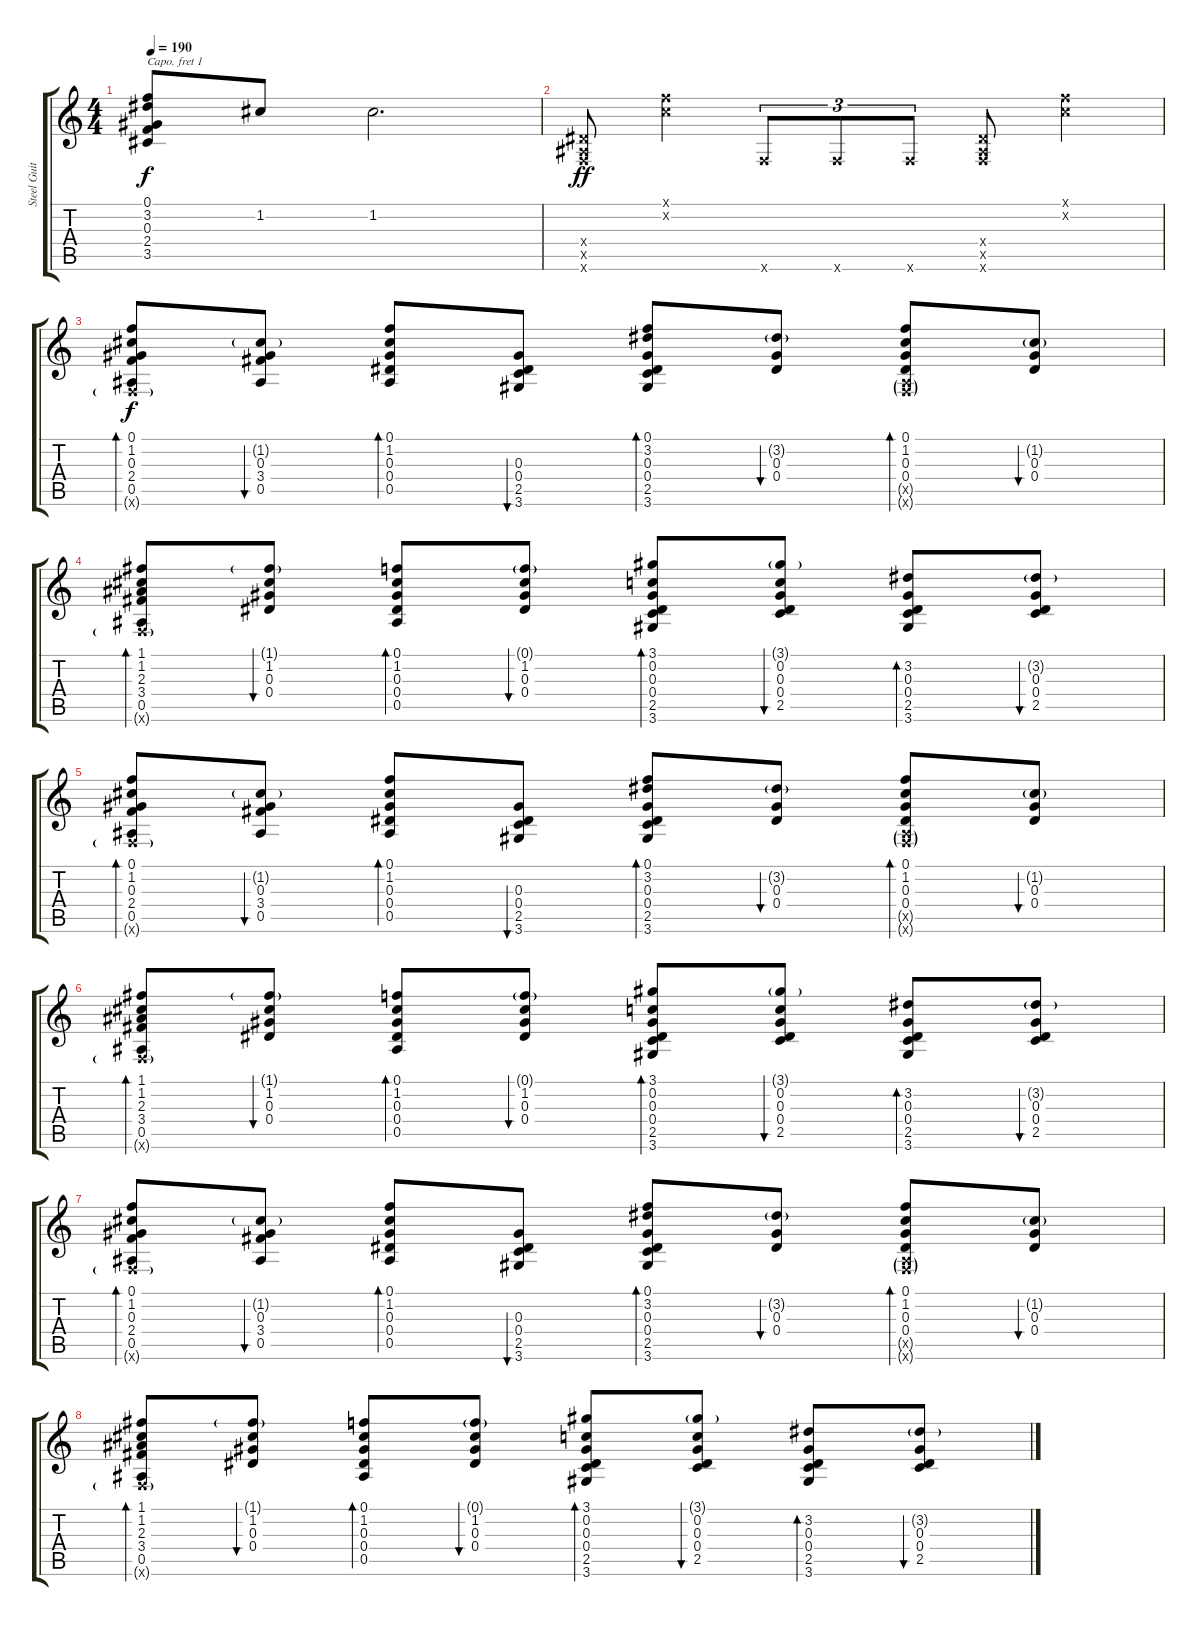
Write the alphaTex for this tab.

\track ("Steel Guitar" "Steel Guit") {instrument acousticguitarsteel}
\staff {score tabs}
\capo 1
\tuning (E4 B3 G3 D3 A2 E2) {hide}
\ts (4 4)
\tempo 190
\clef g2
\ks c
(0.1{t} 3.2{t} 0.3{t} 2.4{t} 3.5{t}).8{dy f} 1.2.8 1.2.2{d} |
(0.4{x} 0.5{x} 0.6{x}).8{dy ff} (0.1{x} 0.2{x}).4 0.6{x}.8{tu (3 2)} 0.6{x}.8{tu (3 2)} 0.6{x}.8{tu (3 2)} (0.4{x} 0.5{x} 0.6{x}).8 (0.1{x} 0.2{x}).4 |
(0.1 1.2 0.3 2.4 0.5 0.6{g x}).8{bd 30 dy f} (1.2{g} 0.3 3.4 0.5).8{bu 30} (0.1 1.2 0.3 0.4 0.5).8{bd 30} (0.3 0.4 2.5 3.6).8{bu 30} (0.1 3.2 0.3 0.4 2.5 3.6).8{bd 30} (3.2{g} 0.3 0.4).8{bu 30} (0.1 1.2 0.3 0.4 0.5{g x} 0.6{g x}).8{bd 30} (1.2{g} 0.3 0.4).8{bu 30} |
(1.1 1.2 2.3 3.4 0.5 0.6{g x}).8{bd 30} (1.1{g} 1.2 0.3 0.4).8{bu 30} (0.1 1.2 0.3 0.4 0.5).8{bd 30} (0.1{g} 1.2 0.3 0.4).8{bu 30} (3.1 0.2 0.3 0.4 2.5 3.6).8{bd 30} (3.1{g} 0.2 0.3 0.4 2.5).8{bu 30} (3.2 0.3 0.4 2.5 3.6).8{bd 30} (3.2{g} 0.3 0.4 2.5).8{bu 30} |
(0.1 1.2 0.3 2.4 0.5 0.6{g x}).8{bd 30} (1.2{g} 0.3 3.4 0.5).8{bu 30} (0.1 1.2 0.3 0.4 0.5).8{bd 30} (0.3 0.4 2.5 3.6).8{bu 30} (0.1 3.2 0.3 0.4 2.5 3.6).8{bd 30} (3.2{g} 0.3 0.4).8{bu 30} (0.1 1.2 0.3 0.4 0.5{g x} 0.6{g x}).8{bd 30} (1.2{g} 0.3 0.4).8{bu 30} |
(1.1 1.2 2.3 3.4 0.5 0.6{g x}).8{bd 30} (1.1{g} 1.2 0.3 0.4).8{bu 30} (0.1 1.2 0.3 0.4 0.5).8{bd 30} (0.1{g} 1.2 0.3 0.4).8{bu 30} (3.1 0.2 0.3 0.4 2.5 3.6).8{bd 30} (3.1{g} 0.2 0.3 0.4 2.5).8{bu 30} (3.2 0.3 0.4 2.5 3.6).8{bd 30} (3.2{g} 0.3 0.4 2.5).8{bu 30} |
(0.1 1.2 0.3 2.4 0.5 0.6{g x}).8{bd 30} (1.2{g} 0.3 3.4 0.5).8{bu 30} (0.1 1.2 0.3 0.4 0.5).8{bd 30} (0.3 0.4 2.5 3.6).8{bu 30} (0.1 3.2 0.3 0.4 2.5 3.6).8{bd 30} (3.2{g} 0.3 0.4).8{bu 30} (0.1 1.2 0.3 0.4 0.5{g x} 0.6{g x}).8{bd 30} (1.2{g} 0.3 0.4).8{bu 30} |
(1.1 1.2 2.3 3.4 0.5 0.6{g x}).8{bd 30} (1.1{g} 1.2 0.3 0.4).8{bu 30} (0.1 1.2 0.3 0.4 0.5).8{bd 30} (0.1{g} 1.2 0.3 0.4).8{bu 30} (3.1 0.2 0.3 0.4 2.5 3.6).8{bd 30} (3.1{g} 0.2 0.3 0.4 2.5).8{bu 30} (3.2 0.3 0.4 2.5 3.6).8{bd 30} (3.2{g} 0.3 0.4 2.5).8{bu 30}
